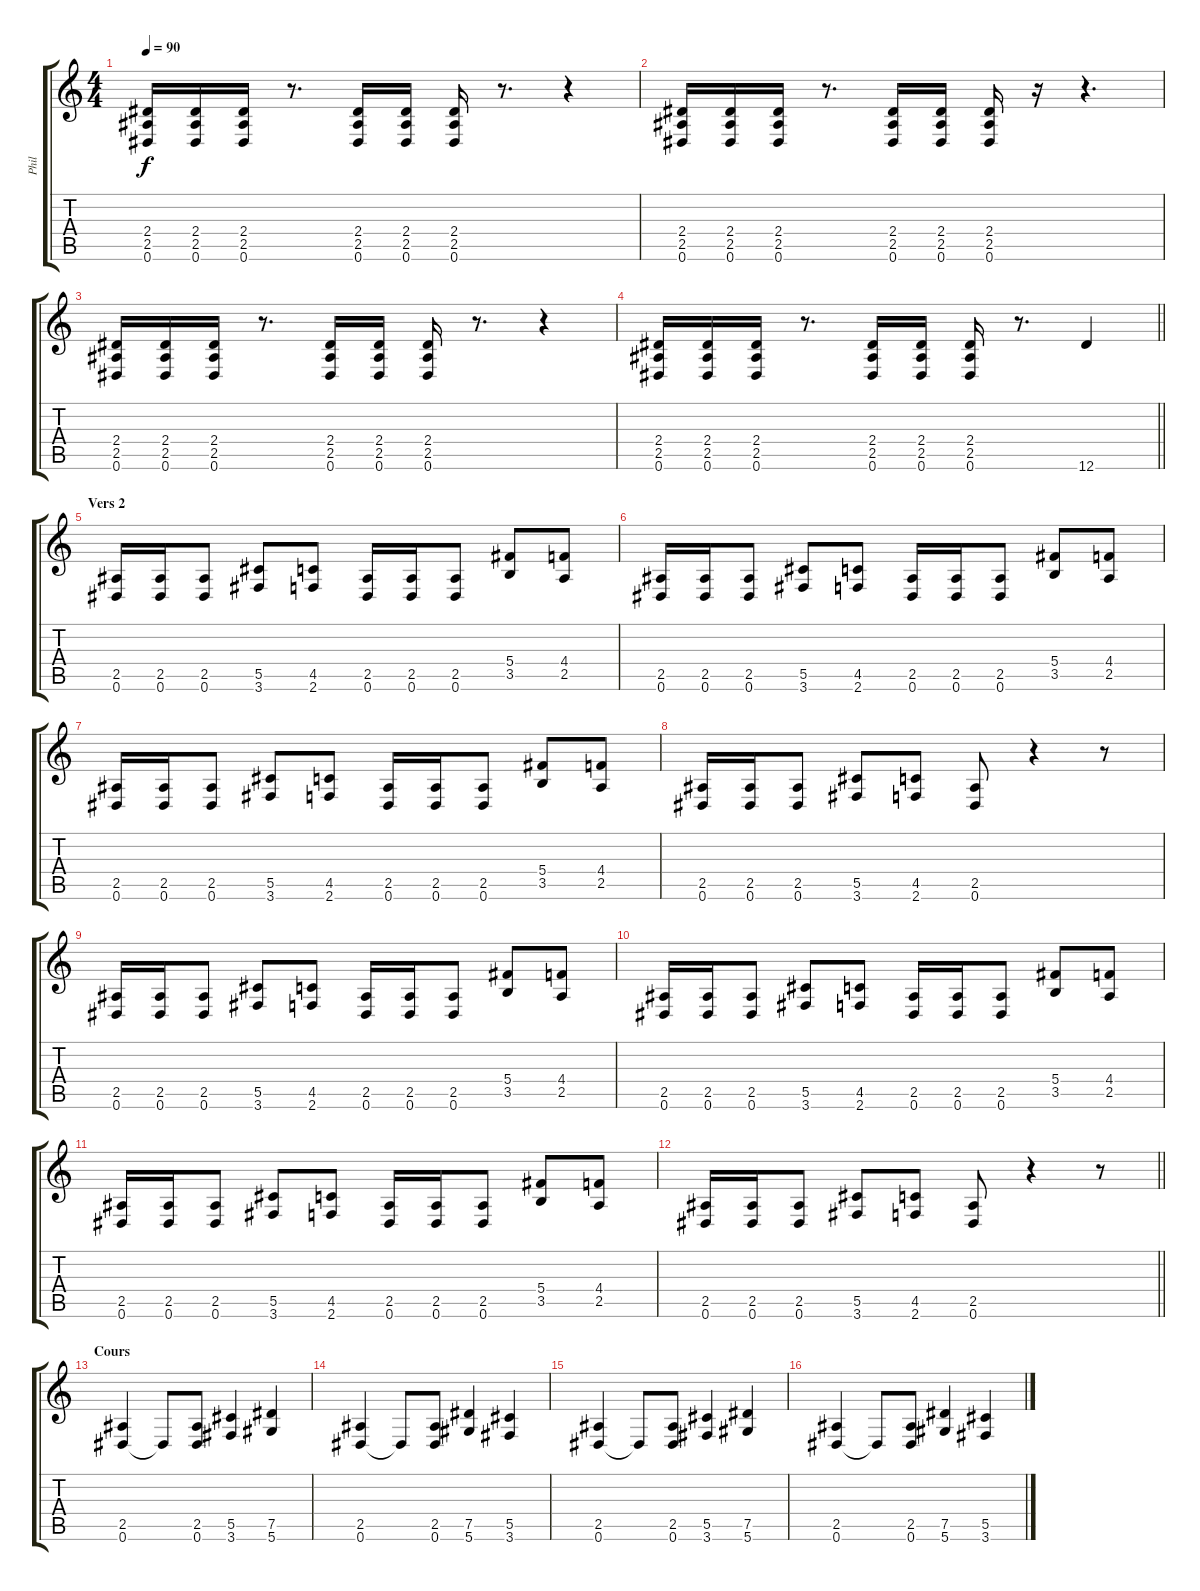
\track ("Phil" "Phil") {instrument distortionguitar}
\staff {score tabs}
\tuning (Eb4 Bb3 Gb3 Db3 Ab2 Eb2) {hide}
\ts (4 4)
\tempo 90
\clef g2
\ks c
(2.4 2.5 0.6).16{dy f} (2.4 2.5 0.6).16 (2.4 2.5 0.6).16 r.8{d} (2.4 2.5 0.6).16 (2.4 2.5 0.6).16 (2.4 2.5 0.6).16 r.8{d} r.4 |
(2.4 2.5 0.6).16 (2.4 2.5 0.6).16 (2.4 2.5 0.6).16 r.8{d} (2.4 2.5 0.6).16 (2.4 2.5 0.6).16 (2.4 2.5 0.6).16 r.16 r.4{d} |
(2.4 2.5 0.6).16 (2.4 2.5 0.6).16 (2.4 2.5 0.6).16 r.8{d} (2.4 2.5 0.6).16 (2.4 2.5 0.6).16 (2.4 2.5 0.6).16 r.8{d} r.4 |
\barLineRight lightlight
(2.4 2.5 0.6).16 (2.4 2.5 0.6).16 (2.4 2.5 0.6).16 r.8{d} (2.4 2.5 0.6).16 (2.4 2.5 0.6).16 (2.4 2.5 0.6).16 r.8{d} 12.6.4 |
\section ("" "Vers 2")
(2.5 0.6).16 (2.5 0.6).16 (2.5 0.6).8 (5.5 3.6).8 (4.5 2.6).8 (2.5 0.6).16 (2.5 0.6).16 (2.5 0.6).8 (5.4 3.5).8 (4.4 2.5).8 |
(2.5 0.6).16 (2.5 0.6).16 (2.5 0.6).8 (5.5 3.6).8 (4.5 2.6).8 (2.5 0.6).16 (2.5 0.6).16 (2.5 0.6).8 (5.4 3.5).8 (4.4 2.5).8 |
(2.5 0.6).16 (2.5 0.6).16 (2.5 0.6).8 (5.5 3.6).8 (4.5 2.6).8 (2.5 0.6).16 (2.5 0.6).16 (2.5 0.6).8 (5.4 3.5).8 (4.4 2.5).8 |
(2.5 0.6).16 (2.5 0.6).16 (2.5 0.6).8 (5.5 3.6).8 (4.5 2.6).8 (2.5 0.6).8 r.4 r.8 |
(2.5 0.6).16 (2.5 0.6).16 (2.5 0.6).8 (5.5 3.6).8 (4.5 2.6).8 (2.5 0.6).16 (2.5 0.6).16 (2.5 0.6).8 (5.4 3.5).8 (4.4 2.5).8 |
(2.5 0.6).16 (2.5 0.6).16 (2.5 0.6).8 (5.5 3.6).8 (4.5 2.6).8 (2.5 0.6).16 (2.5 0.6).16 (2.5 0.6).8 (5.4 3.5).8 (4.4 2.5).8 |
(2.5 0.6).16 (2.5 0.6).16 (2.5 0.6).8 (5.5 3.6).8 (4.5 2.6).8 (2.5 0.6).16 (2.5 0.6).16 (2.5 0.6).8 (5.4 3.5).8 (4.4 2.5).8 |
\barLineRight lightlight
(2.5 0.6).16 (2.5 0.6).16 (2.5 0.6).8 (5.5 3.6).8 (4.5 2.6).8 (2.5 0.6).8 r.4 r.8 |
\section ("" "Cours")
(2.5 0.6).4 0.6{t}.8 (2.5 0.6).8 (5.5 3.6).4 (7.5 5.6).4 |
(2.5 0.6).4 0.6{t}.8 (2.5 0.6).8 (7.5 5.6).4 (5.5 3.6).4 |
(2.5 0.6).4 0.6{t}.8 (2.5 0.6).8 (5.5 3.6).4 (7.5 5.6).4 |
(2.5 0.6).4 0.6{t}.8 (2.5 0.6).8 (7.5 5.6).4 (5.5 3.6).4
